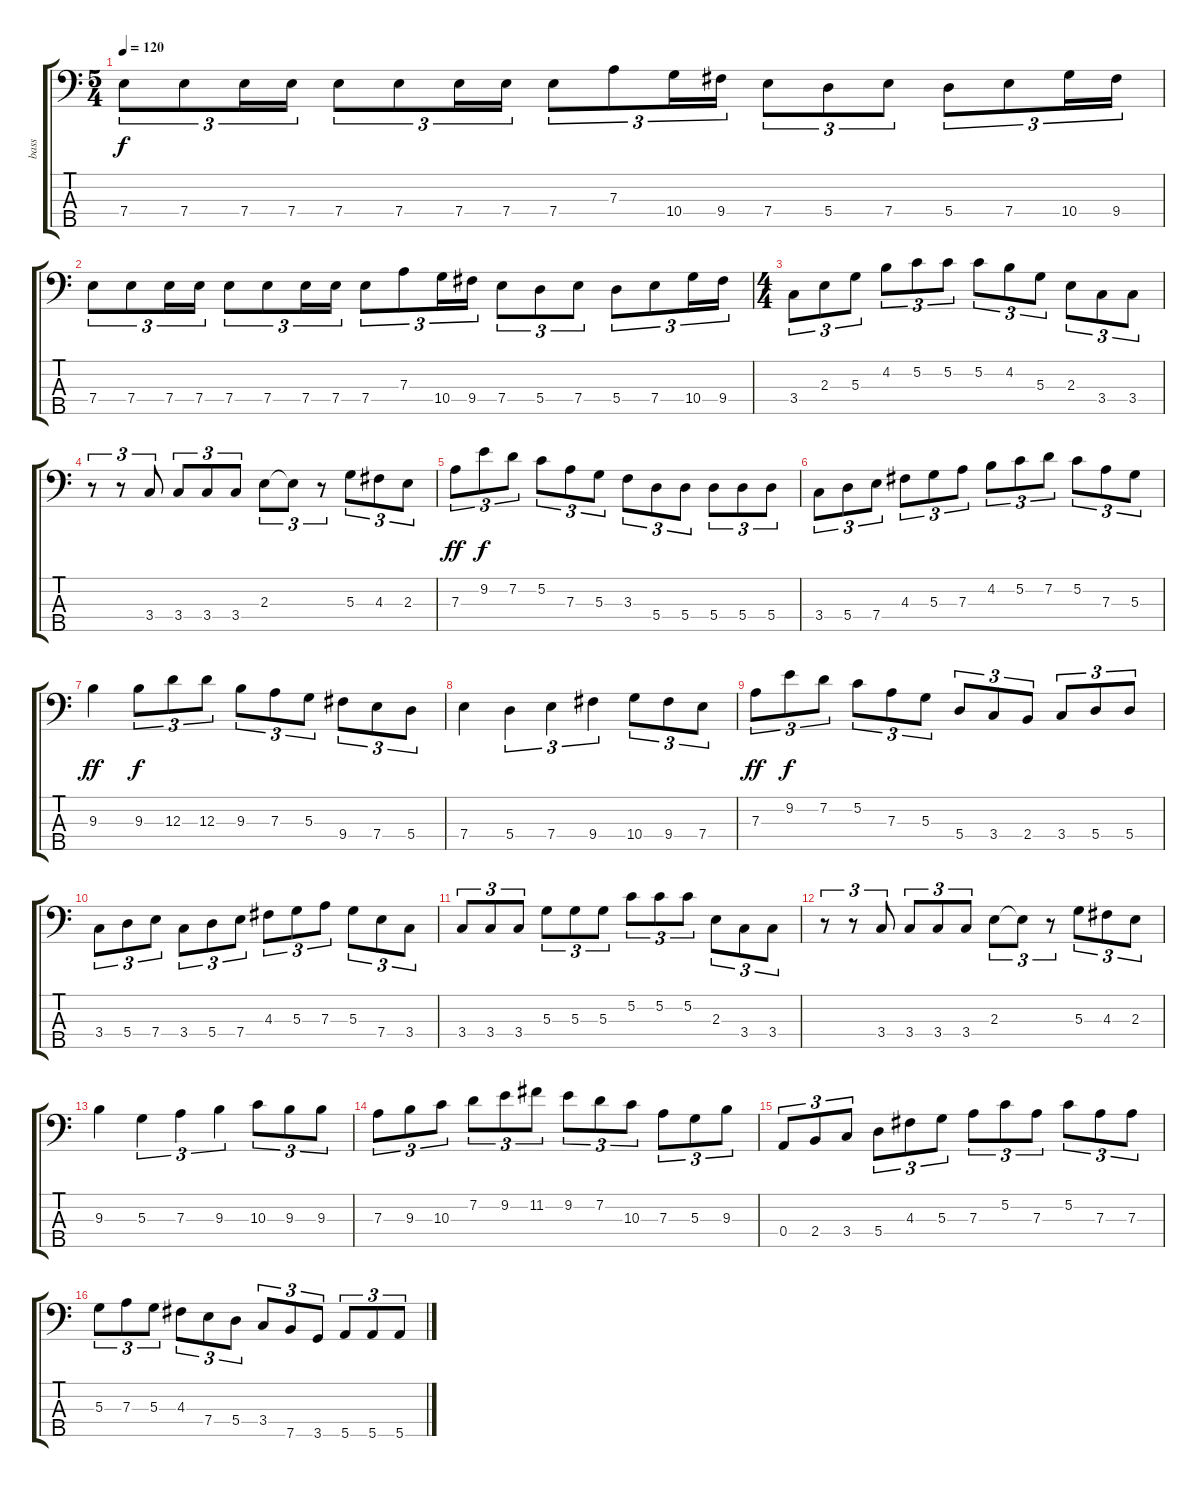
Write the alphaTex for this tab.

\track ("bass" "bass") {instrument acousticbass}
\staff {score tabs}
\tuning (B3 G2 D2 A1 E1) {hide}
\ts (5 4)
\tempo 120
\clef f4
\ks c
7.4.8{tu (3 2) dy f volume 14} 7.4.8{tu (3 2) volume 14} 7.4.16{tu (3 2)} 7.4.16{tu (3 2)} 7.4.8{tu (3 2)} 7.4.8{tu (3 2)} 7.4.16{tu (3 2)} 7.4.16{tu (3 2)} 7.4.8{tu (3 2)} 7.3.8{tu (3 2)} 10.4.16{tu (3 2)} 9.4.16{tu (3 2)} 7.4.8{tu (3 2)} 5.4.8{tu (3 2)} 7.4.8{tu (3 2)} 5.4.8{tu (3 2)} 7.4.8{tu (3 2)} 10.4.16{tu (3 2)} 9.4.16{tu (3 2)} |
7.4.8{tu (3 2) volume 14} 7.4.8{tu (3 2) volume 14} 7.4.16{tu (3 2)} 7.4.16{tu (3 2)} 7.4.8{tu (3 2)} 7.4.8{tu (3 2)} 7.4.16{tu (3 2)} 7.4.16{tu (3 2)} 7.4.8{tu (3 2)} 7.3.8{tu (3 2)} 10.4.16{tu (3 2)} 9.4.16{tu (3 2)} 7.4.8{tu (3 2)} 5.4.8{tu (3 2)} 7.4.8{tu (3 2)} 5.4.8{tu (3 2)} 7.4.8{tu (3 2)} 10.4.16{tu (3 2)} 9.4.16{tu (3 2)} |
\ts (4 4)
3.4.8{tu (3 2) volume 15} 2.3.8{tu (3 2)} 5.3.8{tu (3 2)} 4.2.8{tu (3 2)} 5.2.8{tu (3 2)} 5.2.8{tu (3 2)} 5.2.8{tu (3 2)} 4.2.8{tu (3 2)} 5.3.8{tu (3 2)} 2.3.8{tu (3 2)} 3.4.8{tu (3 2)} 3.4.8{tu (3 2)} |
r.8{tu (3 2)} r.8{tu (3 2)} 3.4.8{tu (3 2)} 3.4.8{tu (3 2)} 3.4.8{tu (3 2)} 3.4.8{tu (3 2)} 2.3.8{tu (3 2)} 2.3{t}.8{tu (3 2)} r.8{tu (3 2)} 5.3.8{tu (3 2)} 4.3.8{tu (3 2)} 2.3.8{tu (3 2)} |
7.3.8{tu (3 2) dy ff volume 14} 9.2.8{tu (3 2) dy f} 7.2.8{tu (3 2)} 5.2.8{tu (3 2)} 7.3.8{tu (3 2)} 5.3.8{tu (3 2)} 3.3.8{tu (3 2)} 5.4.8{tu (3 2)} 5.4.8{tu (3 2)} 5.4.8{tu (3 2)} 5.4.8{tu (3 2)} 5.4.8{tu (3 2)} |
3.4.8{tu (3 2)} 5.4.8{tu (3 2)} 7.4.8{tu (3 2)} 4.3.8{tu (3 2)} 5.3.8{tu (3 2)} 7.3.8{tu (3 2)} 4.2.8{tu (3 2)} 5.2.8{tu (3 2)} 7.2.8{tu (3 2)} 5.2.8{tu (3 2)} 7.3.8{tu (3 2)} 5.3.8{tu (3 2)} |
9.3.4{dy ff volume 14} 9.3.8{tu (3 2) dy f} 12.3.8{tu (3 2)} 12.3.8{tu (3 2)} 9.3.8{tu (3 2)} 7.3.8{tu (3 2)} 5.3.8{tu (3 2)} 9.4.8{tu (3 2)} 7.4.8{tu (3 2)} 5.4.8{tu (3 2)} |
7.4.4{volume 14} 5.4.4{tu (3 2)} 7.4.4{tu (3 2)} 9.4.4{tu (3 2)} 10.4.8{tu (3 2)} 9.4.8{tu (3 2)} 7.4.8{tu (3 2)} |
7.3.8{tu (3 2) dy ff volume 14} 9.2.8{tu (3 2) dy f} 7.2.8{tu (3 2)} 5.2.8{tu (3 2)} 7.3.8{tu (3 2)} 5.3.8{tu (3 2)} 5.4.8{tu (3 2)} 3.4.8{tu (3 2)} 2.4.8{tu (3 2)} 3.4.8{tu (3 2)} 5.4.8{tu (3 2)} 5.4.8{tu (3 2)} |
3.4.8{tu (3 2)} 5.4.8{tu (3 2)} 7.4.8{tu (3 2)} 3.4.8{tu (3 2)} 5.4.8{tu (3 2)} 7.4.8{tu (3 2)} 4.3.8{tu (3 2)} 5.3.8{tu (3 2)} 7.3.8{tu (3 2)} 5.3.8{tu (3 2)} 7.4.8{tu (3 2)} 3.4.8{tu (3 2)} |
3.4.8{tu (3 2) volume 14} 3.4.8{tu (3 2)} 3.4.8{tu (3 2)} 5.3.8{tu (3 2)} 5.3.8{tu (3 2)} 5.3.8{tu (3 2)} 5.2.8{tu (3 2)} 5.2.8{tu (3 2)} 5.2.8{tu (3 2)} 2.3.8{tu (3 2)} 3.4.8{tu (3 2)} 3.4.8{tu (3 2)} |
r.8{tu (3 2)} r.8{tu (3 2)} 3.4.8{tu (3 2)} 3.4.8{tu (3 2)} 3.4.8{tu (3 2)} 3.4.8{tu (3 2)} 2.3.8{tu (3 2)} 2.3{t}.8{tu (3 2)} r.8{tu (3 2)} 5.3.8{tu (3 2)} 4.3.8{tu (3 2)} 2.3.8{tu (3 2)} |
9.3.4{volume 14} 5.3.4{tu (3 2)} 7.3.4{tu (3 2)} 9.3.4{tu (3 2)} 10.3.8{tu (3 2)} 9.3.8{tu (3 2)} 9.3.8{tu (3 2)} |
7.3.8{tu (3 2) volume 14} 9.3.8{tu (3 2)} 10.3.8{tu (3 2)} 7.2.8{tu (3 2)} 9.2.8{tu (3 2)} 11.2.8{tu (3 2)} 9.2.8{tu (3 2)} 7.2.8{tu (3 2)} 10.3.8{tu (3 2)} 7.3.8{tu (3 2)} 5.3.8{tu (3 2)} 9.3.8{tu (3 2)} |
0.4.8{tu (3 2) volume 14} 2.4.8{tu (3 2)} 3.4.8{tu (3 2)} 5.4.8{tu (3 2)} 4.3.8{tu (3 2)} 5.3.8{tu (3 2)} 7.3.8{tu (3 2)} 5.2.8{tu (3 2)} 7.3.8{tu (3 2)} 5.2.8{tu (3 2)} 7.3.8{tu (3 2)} 7.3.8{tu (3 2)} |
5.3.8{tu (3 2) volume 14} 7.3.8{tu (3 2)} 5.3.8{tu (3 2)} 4.3.8{tu (3 2)} 7.4.8{tu (3 2)} 5.4.8{tu (3 2)} 3.4.8{tu (3 2)} 7.5.8{tu (3 2)} 3.5.8{tu (3 2)} 5.5.8{tu (3 2)} 5.5.8{tu (3 2)} 5.5.8{tu (3 2)}
